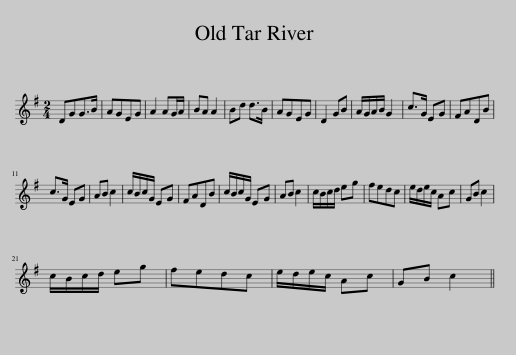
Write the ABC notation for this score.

X:1
L:1/8
M:2/4
I:linebreak $
K:G
V:1 treble
V:1
 DGG>B | AGEG | A2 AG/A/ | BA A2 | Bd d>B | %5
 AGEG | D2 GB | A/G/A/B/ G2 | c>G EG | FADB |$ %10
 c>G EG | AB c2 | c/B/c/G/ EG | FADB | c/B/c/G/ EG | %15
 AB c2 | c/B/c/d/ eg | fedc | e/d/e/c/ Ac | GB c2 |$ %20
 c/B/c/d/ eg | fedc | e/d/e/c/ Ac | GB c2 || %24
